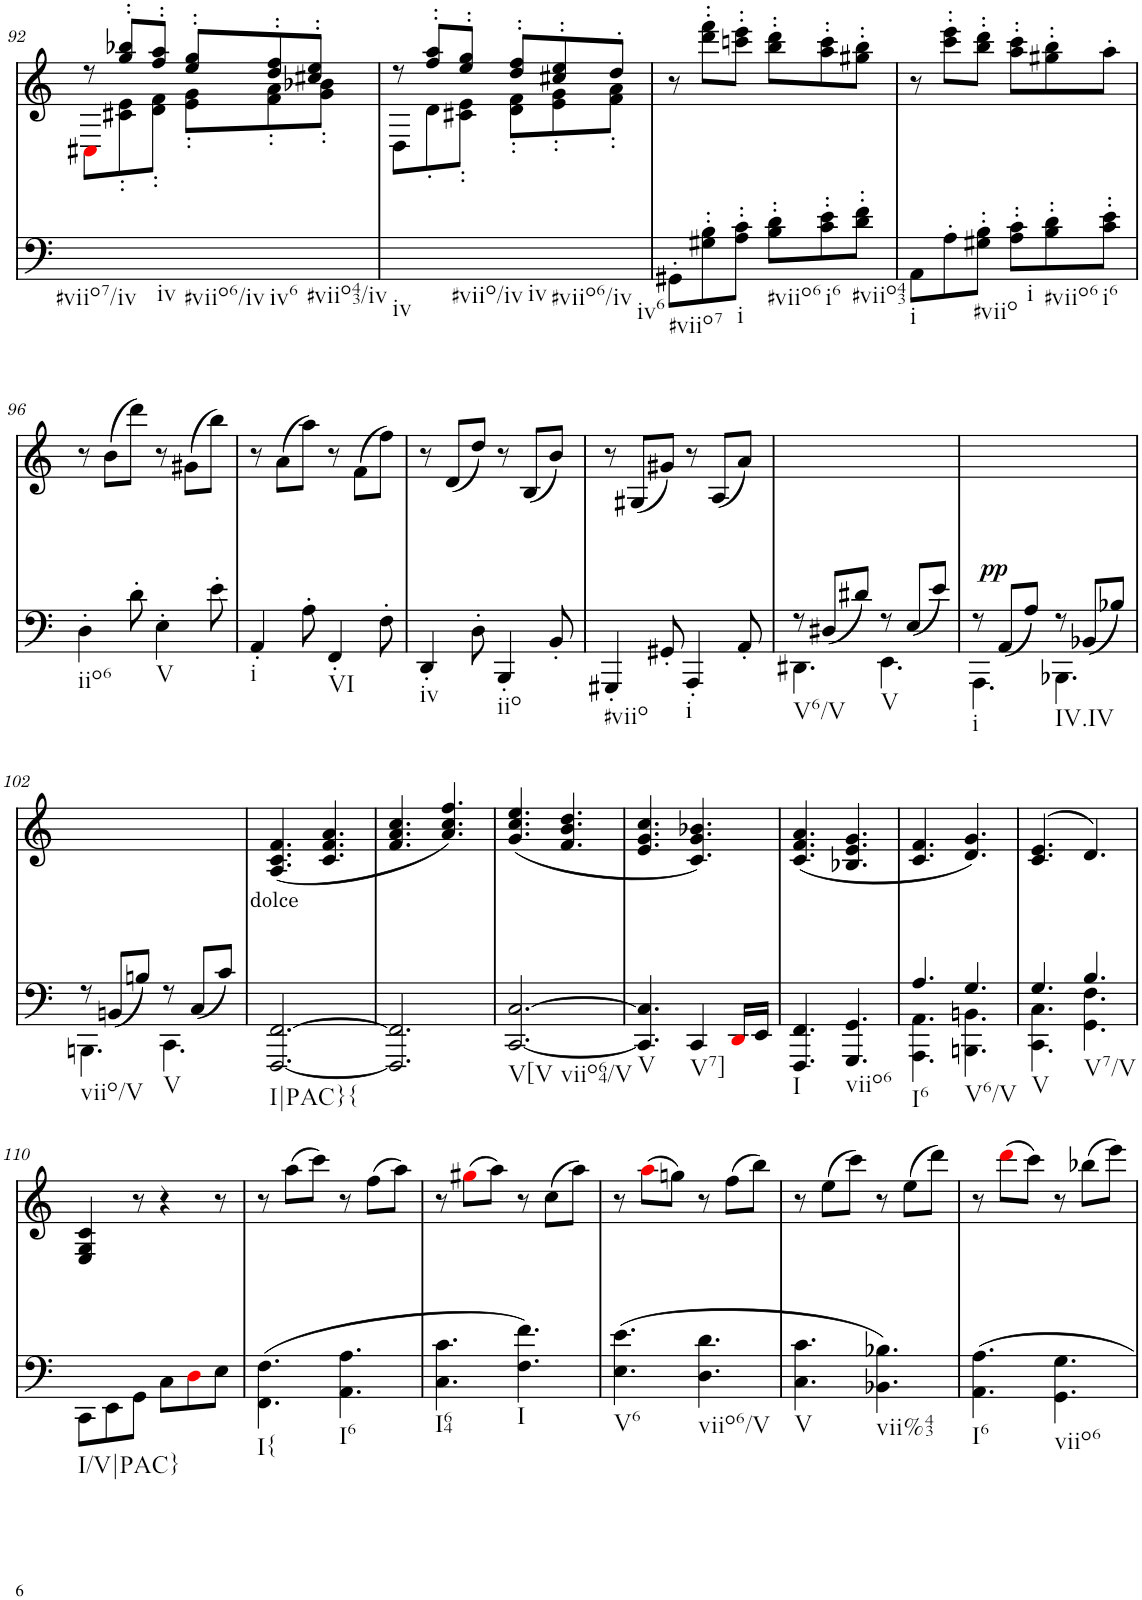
**kern	**dynam	**kern	**text
*part2	*part2	*part1	*part1
*staff2	*staff2	*staff1	*staff1
*I"piano	*	*I"piano	*
*I'Pno	*	*I'Pno	*
!!LO:PB:g=z
*clefF4	*	*clefG2	*
*k[]	*	*k[]	*
*M6/8	*	*M6/8	*
=92	=92	=92	=92
*	*	*^	*
!LO:TX:b:t=#viio7/iv	!	!	!	!
!LO:TX:b:t=iv	!	!	!	!
!LO:TX:b:t=#viio6/iv	!	!	!	!
!LO:TX:b:t=iv6	!	!	!	!
!LO:TX:b:t=#viio43/iv	!	!	!	!
2.ryy	.	8r	8C#Xi\L	.
.	.	8gg/' 8bb-X/'L	8c#X\' 8e\'	.
.	.	8ff/' 8aa/'J	8d\' 8f\'J	.
.	.	8ee/' 8gg/'L	8e\' 8g\'L	.
.	.	8dd/' 8ff/'	8f\' 8a\'	.
.	.	8cc#X/' 8ee/'J	8g\' 8b-X\'J	.
=93	=93	=93	=93	=93
!LO:TX:b:t=iv	!	!	!	!
!LO:TX:b:t=#viio/iv	!	!	!	!
!LO:TX:b:t=iv	!	!	!	!
!LO:TX:b:t=#viio6/iv	!	!	!	!
!LO:TX:b:t=iv6	!	!	!	!
2.ryy	.	8r	8D\L	.
.	.	8ff/' 8aa/'L	8d'\	.
.	.	8ee/' 8gg/'J	8c#X\' 8e\'J	.
.	.	8dd/' 8ff/'L	8d\' 8f\'L	.
.	.	8cc#X/' 8ee/'	8e\' 8g\'	.
.	.	8dd'/J	8f\' 8a\'J	.
=94	=94	=94	=94	=94
!LO:TX:b:t=#viio7	!	!	!	!
*	*	*v	*v	*
8GG#X'\L	.	8r	.
8G#X\' 8B\'	.	8ddd\' 8fff\'L	.
!LO:TX:b:t=i	!	!	!
8A\' 8c\'J	.	8cccn\' 8eee\'J	.
!LO:TX:b:t=#viio6	!	!	!
8B\' 8d\'L	.	8bb\' 8ddd\'L	.
!LO:TX:b:t=i6	!	!	!
8c\' 8e\'	.	8aa\' 8ccc\'	.
!LO:TX:b:t=#viio43	!	!	!
8d\' 8f\'J	.	8gg#X\' 8bb\'J	.
=95	=95	=95	=95
!LO:TX:b:t=i	!	!	!
8AA\L	.	8r	.
8A'\	.	8ccc\' 8eee\'L	.
!LO:TX:b:t=#viio	!	!	!
8G#X\' 8B\'J	.	8bb\' 8ddd\'J	.
!LO:TX:b:t=i	!	!	!
8A\' 8c\'L	.	8aa\' 8ccc\'L	.
!LO:TX:b:t=#viio6	!	!	!
8B\' 8d\'	.	8gg#X\' 8bb\'	.
!LO:TX:b:t=i6	!	!	!
8c\' 8e\'J	.	8aa'\J	.
!!LO:LB:g=z
=96	=96	=96	=96
!LO:TX:b:t=iio6	!	!	!
4D'\	.	8r	.
.	.	(8b\L	.
8d'\	.	8ddd\J)	.
!LO:TX:b:t=V	!	!	!
4E'\	.	8r	.
.	.	(8g#X\L	.
8e'\	.	8bb\J)	.
=97	=97	=97	=97
!LO:TX:b:t=i	!	!	!
4AA'/	.	8r	.
.	.	(8a\L	.
8A'\	.	8aa\J)	.
!LO:TX:b:t=VI	!	!	!
4FF'/	.	8r	.
.	.	(8f\L	.
8F'\	.	8ff\J)	.
=98	=98	=98	=98
!LO:TX:b:t=iv	!	!	!
4DD'/	.	8r	.
.	.	(8d/L	.
8D'\	.	8dd/J)	.
!LO:TX:b:t=iio	!	!	!
4BBB'/	.	8r	.
.	.	(8B/L	.
8BB'/	.	8b/J)	.
=99	=99	=99	=99
!LO:TX:b:t=#viio	!	!	!
4GGG#X'/	.	8r	.
.	.	(8G#X/L	.
8GG#X'/	.	8g#X/J)	.
!LO:TX:b:t=i	!	!	!
4AAA'/	.	8r	.
.	.	(8A/L	.
8AA'/	.	8a/J)	.
=100	=100	=100	=100
*^	*	*	*
!LO:TX:b:t=V6/V	!	!	!	!
8r	4.DD#X\	.	2.ryy	.
(<8D#X/L	.	.	.	.
8d#X/J)	.	.	.	.
!LO:TX:b:t=V	!	!	!	!
8r	4.EE\	.	.	.
(<8E/L	.	.	.	.
8e/J)	.	.	.	.
=101	=101	=101	=101	=101
!LO:TX:b:t=i	!	!	!	!
!	!	!LO:DY:a	!	!
8r	4.AAA\	pp	2.ryy	.
(<8AA/L	.	.	.	.
8A/J)	.	.	.	.
!LO:TX:b:t=IV.IV	!	!	!	!
8r	4.BBB-X\	.	.	.
(<8BB-X/L	.	.	.	.
8B-X/J)	.	.	.	.
!!LO:LB:g=z
=102	=102	=102	=102	=102
!LO:TX:b:t=viio/V	!	!	!	!
8r	4.BBBn\	.	2.ryy	.
(<8BBn/L	.	.	.	.
8Bn/J)	.	.	.	.
!LO:TX:b:t=V	!	!	!	!
8r	4.CC\	.	.	.
(<8C/L	.	.	.	.
8c/J)	.	.	.	.
*v	*v	*	*	*
=103	=103	=103	=103
!LO:TX:b:t=I|PAC}{	!	!	!
!	!	!	!LO:LY:b
[2.FFF/ [2.FF/	.	(4.A/ 4.c/ 4.f/	dolce
.	.	4.c/ 4.f/ 4.a/	.
=104	=104	=104	=104
2.FFF/] 2.FF/]	.	4.f/ 4.a/ 4.cc/	.
.	.	4.a/ 4.cc/ 4.ff/)	.
=105	=105	=105	=105
!LO:TX:b:t=V[V	!	!	!
!LO:TX:b:t=viio64/V	!	!	!
[2.CC/ [2.C/	.	(4.g/ 4.cc/ 4.ee/	.
.	.	4.f/ 4.b/ 4.dd/	.
=106	=106	=106	=106
!LO:TX:b:t=V	!	!	!
4.CC/] 4.C/]	.	4.e/ 4.g/ 4.cc/	.
!LO:TX:b:t=V7]	!	!	!
4CC/	.	4.c/ 4.g/ 4.b-X/)	.
16DDi/LL	.	.	.
16EE/JJ	.	.	.
=107	=107	=107	=107
!LO:TX:b:t=I	!	!	!
4.FFF/ 4.FF/	.	(4.c/ 4.f/ 4.a/	.
!LO:TX:b:t=viio6	!	!	!
4.GGG/ 4.GG/	.	4.B-X/ 4.e/ 4.g/	.
=108	=108	=108	=108
*^	*	*	*
!LO:TX:b:t=I6	!	!	!	!
4.A/	4.AAA\ 4.AA\	.	4.c/ 4.f/	.
!LO:TX:b:t=V6/V	!	!	!	!
4.G/	4.BBBn\ 4.BBn\	.	4.d/ 4.g/)	.
=109	=109	=109	=109	=109
!LO:TX:b:t=V	!	!	!	!
4.G/	4.CC\ 4.C\	.	(>4.c/ 4.e/	.
!LO:TX:b:t=V7/V	!	!	!	!
4.B/	4.GG\ 4.F\	.	4.d/)	.
!!LO:LB:g=z
=110	=110	=110	=110	=110
!LO:TX:b:t=I/V|PAC}	!	!	!	!
*v	*v	*	*	*
8CC\L	.	4E/ 4G/ 4c/	.
8EE\	.	.	.
8GG\J	.	8r	.
8C\L	.	4r	.
8Di\	.	.	.
8E\J	.	8r	.
=111	=111	=111	=111
!LO:TX:b:t=I{	!	!	!
(4.FF\ 4.F\	.	8r	.
.	.	(8aa\L	.
.	.	8ccc\J)	.
!LO:TX:b:t=I6	!	!	!
4.AA\ 4.A\	.	8r	.
.	.	(8ff\L	.
.	.	8aa\J)	.
=112	=112	=112	=112
!LO:TX:b:t=I64	!	!	!
4.C\ 4.c\	.	8r	.
.	.	(8gg#Xi\L	.
.	.	8aa\J)	.
!LO:TX:b:t=I	!	!	!
4.F\ 4.f\)	.	8r	.
.	.	(8cc\L	.
.	.	8aa\J)	.
=113	=113	=113	=113
!LO:TX:b:t=V6	!	!	!
(4.E\ 4.e\	.	8r	.
.	.	(8aai\L	.
.	.	8ggn\J)	.
!LO:TX:b:t=viio6/V	!	!	!
4.D\ 4.d\	.	8r	.
.	.	(8ff\L	.
.	.	8bb\J)	.
=114	=114	=114	=114
!LO:TX:b:t=V	!	!	!
4.C\ 4.c\	.	8r	.
.	.	(8ee\L	.
.	.	8ccc\J)	.
!LO:TX:b:t=vii%43	!	!	!
4.BB-X\ 4.B-X\)	.	8r	.
.	.	(8ee\L	.
.	.	8ddd\J)	.
=115	=115	=115	=115
!LO:TX:b:t=I6	!	!	!
4.AA\ 4.A\	.	8r	.
.	.	(8dddi\L	.
.	.	8ccc\J)	.
!LO:TX:b:t=viio6	!	!	!
4.GG\ 4.G\	.	8r	.
.	.	(8bb-X\L	.
.	.	8eee\J)	.
=	=	=	=
*-	*-	*-	*-
